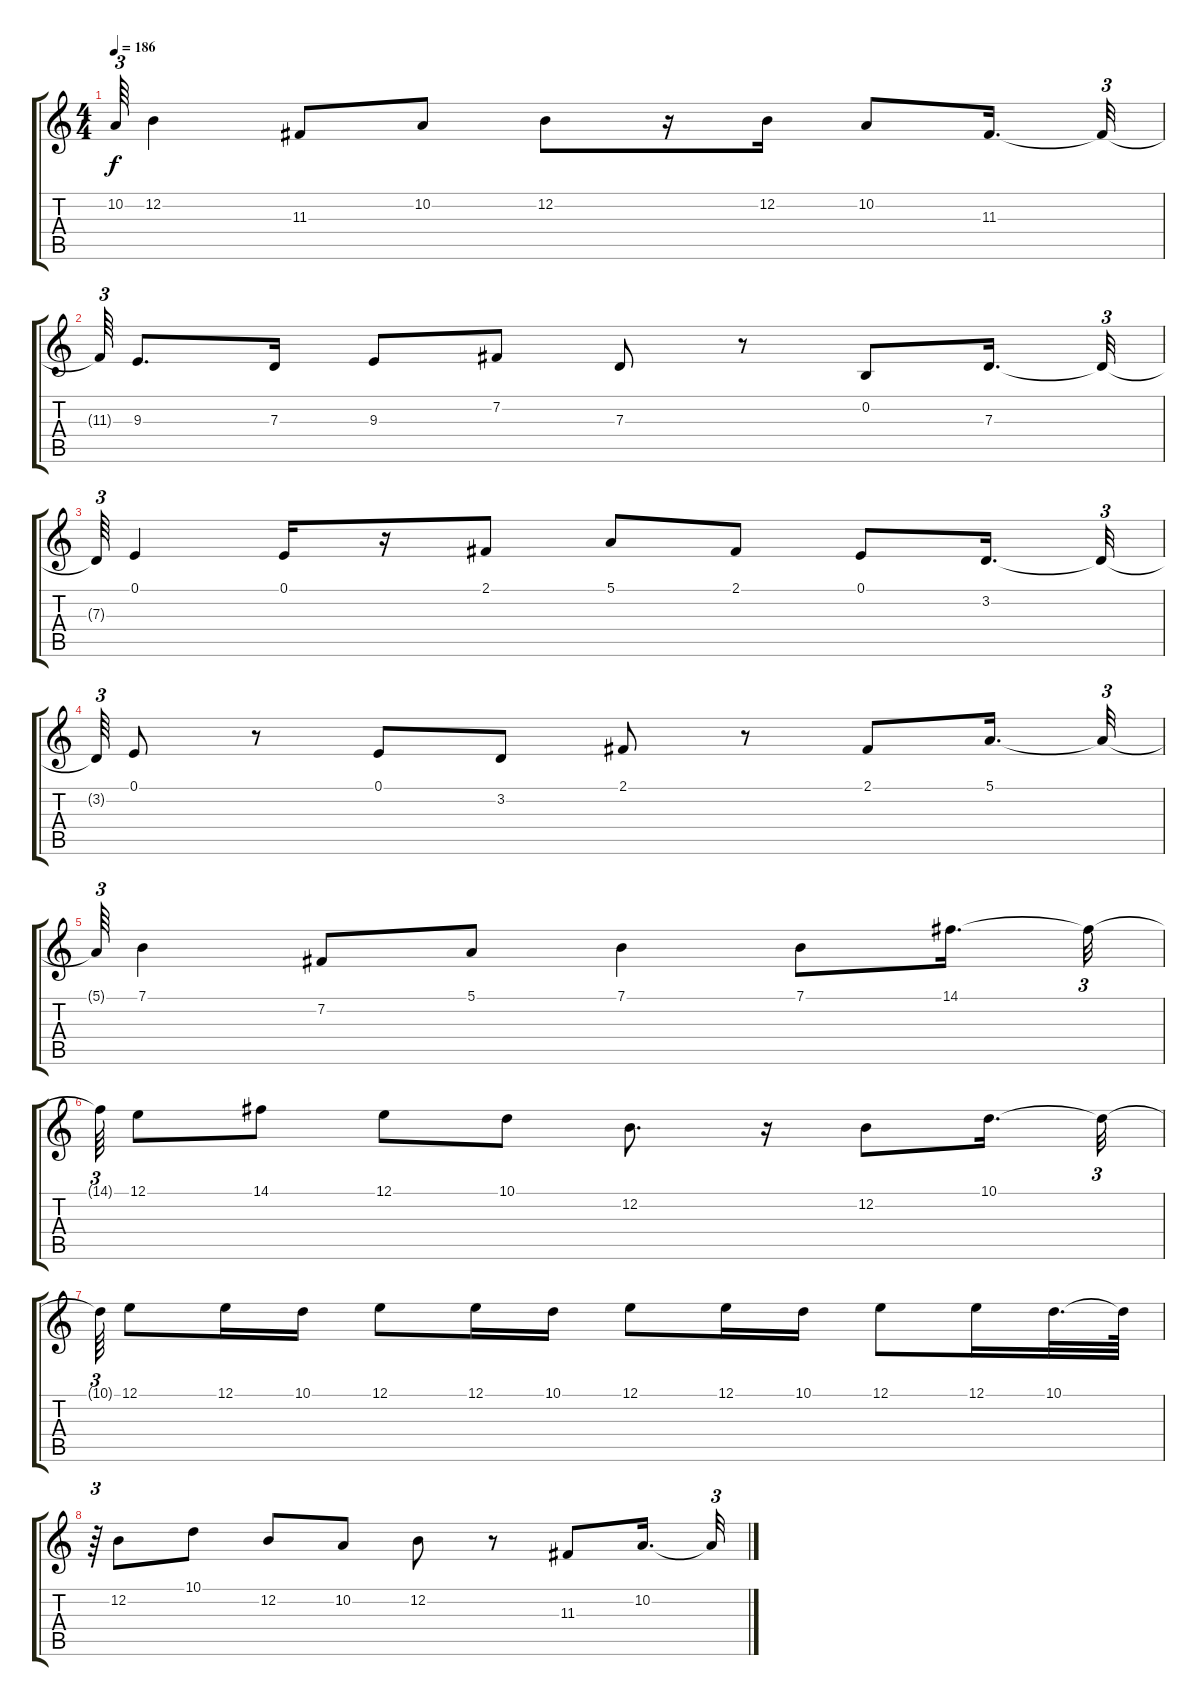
\track "" {instrument vibraphone}
\staff {score tabs}
\tuning (E4 B3 G3 D3 A2 E2) {hide}
\ts (4 4)
\tempo 186
\clef g2
\ks c
10.2{t}.64{tu (3 2) dy f} 12.2.4 11.3.8 10.2.8 12.2.8 r.16 12.2.16 10.2.8 11.3.16{d} 11.3{t}.32{tu (3 2)} |
11.3{t}.64{tu (3 2)} 9.3.8{d} 7.3.16 9.3.8 7.2.8 7.3.8 r.8 0.2.8 7.3.16{d} 7.3{t}.32{tu (3 2)} |
7.3{t}.64{tu (3 2)} 0.1.4 0.1.16 r.16 2.1.8 5.1.8 2.1.8 0.1.8 3.2.16{d} 3.2{t}.32{tu (3 2)} |
3.2{t}.64{tu (3 2)} 0.1.8 r.8 0.1.8 3.2.8 2.1.8 r.8 2.1.8 5.1.16{d} 5.1{t}.32{tu (3 2)} |
5.1{t}.64{tu (3 2)} 7.1.4 7.2.8 5.1.8 7.1.4 7.1.8 14.1.16{d} 14.1{t}.32{tu (3 2)} |
14.1{t}.64{tu (3 2)} 12.1.8 14.1.8 12.1.8 10.1.8 12.2.8{d} r.16 12.2.8 10.1.16{d} 10.1{t}.32{tu (3 2)} |
10.1{t}.64{tu (3 2)} 12.1.8 12.1.16 10.1.16 12.1.8 12.1.16 10.1.16 12.1.8 12.1.16 10.1.16 12.1.8 12.1.16 10.1.32{d} 10.1{t}.64 |
r.64{tu (3 2)} 12.2.8 10.1.8 12.2.8 10.2.8 12.2.8 r.8 11.3.8 10.2.16{d} 10.2{t}.32{tu (3 2)}
